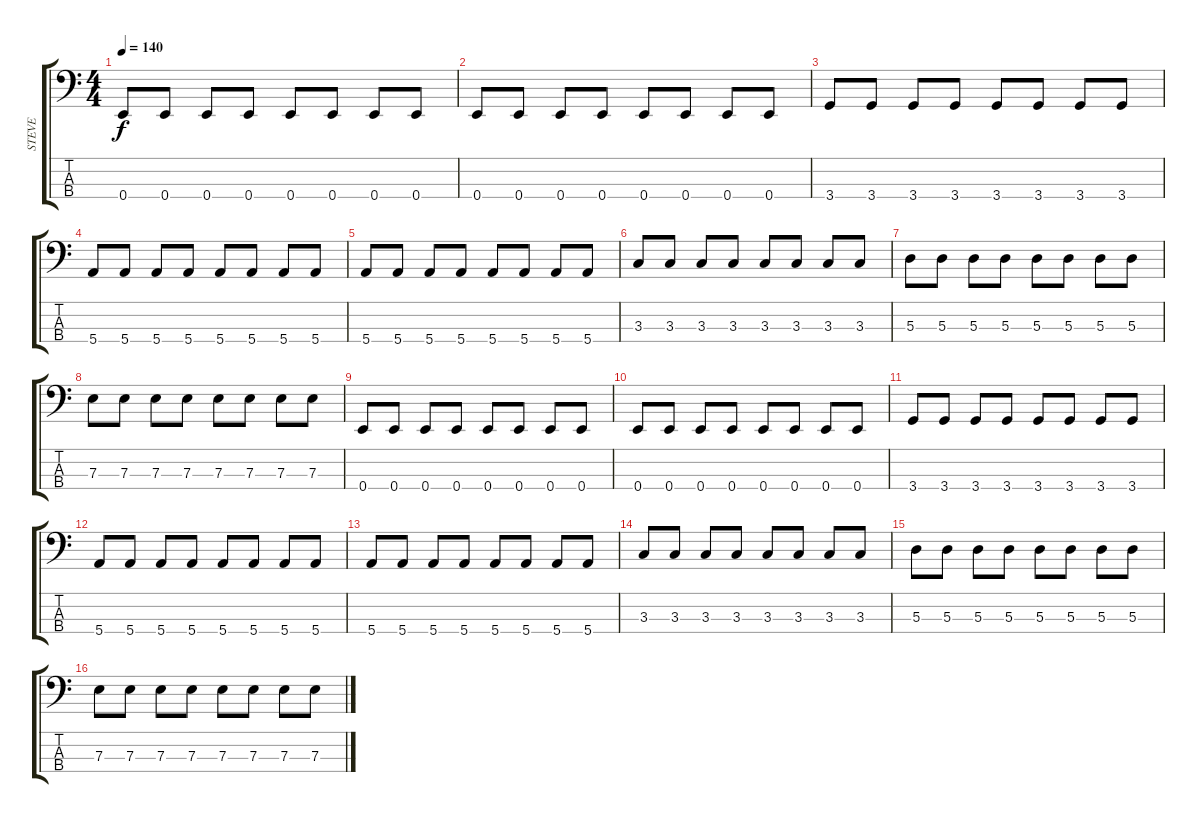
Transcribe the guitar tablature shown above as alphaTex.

\track ("STEVE" "STEVE") {instrument electricbassfinger}
\staff {score tabs}
\tuning (G2 D2 A1 E1) {hide}
\ts (4 4)
\tempo 140
\clef f4
\ks c
0.4.8{dy f} 0.4.8 0.4.8 0.4.8 0.4.8 0.4.8 0.4.8 0.4.8 |
0.4.8 0.4.8 0.4.8 0.4.8 0.4.8 0.4.8 0.4.8 0.4.8 |
3.4.8 3.4.8 3.4.8 3.4.8 3.4.8 3.4.8 3.4.8 3.4.8 |
5.4.8 5.4.8 5.4.8 5.4.8 5.4.8 5.4.8 5.4.8 5.4.8 |
5.4.8 5.4.8 5.4.8 5.4.8 5.4.8 5.4.8 5.4.8 5.4.8 |
3.3.8 3.3.8 3.3.8 3.3.8 3.3.8 3.3.8 3.3.8 3.3.8 |
5.3.8 5.3.8 5.3.8 5.3.8 5.3.8 5.3.8 5.3.8 5.3.8 |
7.3.8 7.3.8 7.3.8 7.3.8 7.3.8 7.3.8 7.3.8 7.3.8 |
0.4.8 0.4.8 0.4.8 0.4.8 0.4.8 0.4.8 0.4.8 0.4.8 |
0.4.8 0.4.8 0.4.8 0.4.8 0.4.8 0.4.8 0.4.8 0.4.8 |
3.4.8 3.4.8 3.4.8 3.4.8 3.4.8 3.4.8 3.4.8 3.4.8 |
5.4.8 5.4.8 5.4.8 5.4.8 5.4.8 5.4.8 5.4.8 5.4.8 |
5.4.8 5.4.8 5.4.8 5.4.8 5.4.8 5.4.8 5.4.8 5.4.8 |
3.3.8 3.3.8 3.3.8 3.3.8 3.3.8 3.3.8 3.3.8 3.3.8 |
5.3.8 5.3.8 5.3.8 5.3.8 5.3.8 5.3.8 5.3.8 5.3.8 |
7.3.8 7.3.8 7.3.8 7.3.8 7.3.8 7.3.8 7.3.8 7.3.8
